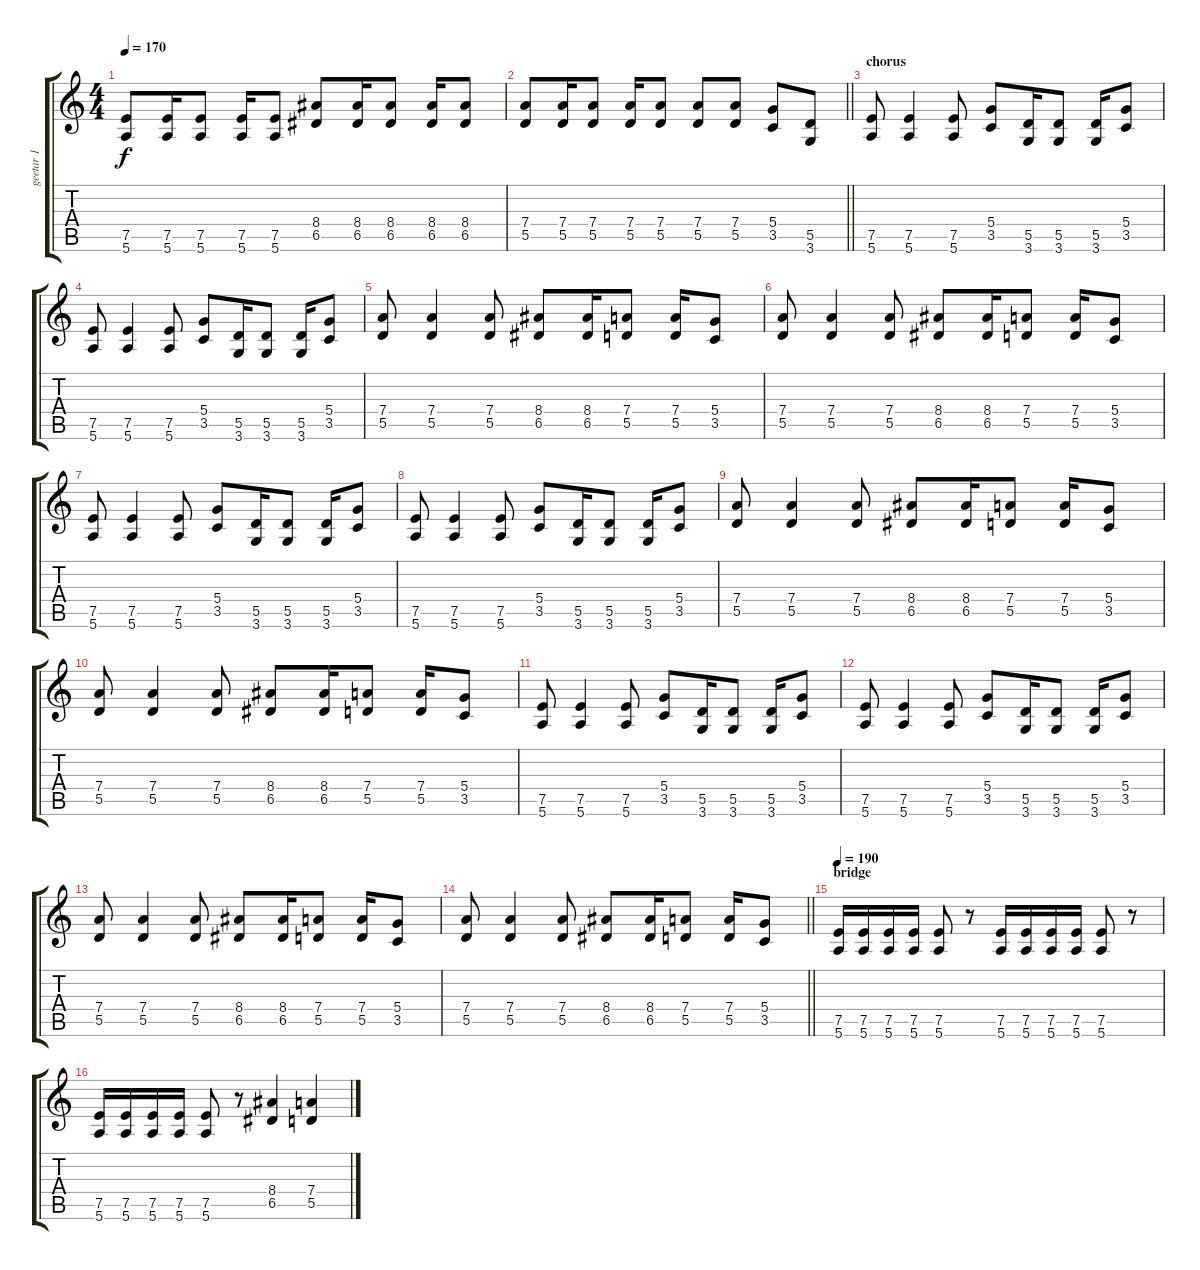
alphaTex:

\track ("geetar 1" "geetar 1") {instrument distortionguitar}
\staff {score tabs}
\tuning (E4 B3 G3 D3 A2 E2) {hide}
\ts (4 4)
\tempo 170
\clef g2
\ks c
(7.5 5.6).8{dy f} (7.5 5.6).16 (7.5 5.6).8 (7.5 5.6).16 (7.5 5.6).8 (8.4 6.5).8 (8.4 6.5).16 (8.4 6.5).8 (8.4 6.5).16 (8.4 6.5).8 |
\barLineRight lightlight
(7.4 5.5).8 (7.4 5.5).16 (7.4 5.5).8 (7.4 5.5).16 (7.4 5.5).8 (7.4 5.5).8 (7.4 5.5).8 (5.4 3.5).8 (5.5 3.6).8 |
\section ("" "chorus")
(7.5 5.6).8 (7.5 5.6).4 (7.5 5.6).8 (5.4 3.5).8 (5.5 3.6).16 (5.5 3.6).8 (5.5 3.6).16 (5.4 3.5).8 |
(7.5 5.6).8 (7.5 5.6).4 (7.5 5.6).8 (5.4 3.5).8 (5.5 3.6).16 (5.5 3.6).8 (5.5 3.6).16 (5.4 3.5).8 |
(7.4 5.5).8 (7.4 5.5).4 (7.4 5.5).8 (8.4 6.5).8 (8.4 6.5).16 (7.4 5.5).8 (7.4 5.5).16 (5.4 3.5).8 |
(7.4 5.5).8 (7.4 5.5).4 (7.4 5.5).8 (8.4 6.5).8 (8.4 6.5).16 (7.4 5.5).8 (7.4 5.5).16 (5.4 3.5).8 |
(7.5 5.6).8 (7.5 5.6).4 (7.5 5.6).8 (5.4 3.5).8 (5.5 3.6).16 (5.5 3.6).8 (5.5 3.6).16 (5.4 3.5).8 |
(7.5 5.6).8 (7.5 5.6).4 (7.5 5.6).8 (5.4 3.5).8 (5.5 3.6).16 (5.5 3.6).8 (5.5 3.6).16 (5.4 3.5).8 |
(7.4 5.5).8 (7.4 5.5).4 (7.4 5.5).8 (8.4 6.5).8 (8.4 6.5).16 (7.4 5.5).8 (7.4 5.5).16 (5.4 3.5).8 |
(7.4 5.5).8 (7.4 5.5).4 (7.4 5.5).8 (8.4 6.5).8 (8.4 6.5).16 (7.4 5.5).8 (7.4 5.5).16 (5.4 3.5).8 |
(7.5 5.6).8 (7.5 5.6).4 (7.5 5.6).8 (5.4 3.5).8 (5.5 3.6).16 (5.5 3.6).8 (5.5 3.6).16 (5.4 3.5).8 |
(7.5 5.6).8 (7.5 5.6).4 (7.5 5.6).8 (5.4 3.5).8 (5.5 3.6).16 (5.5 3.6).8 (5.5 3.6).16 (5.4 3.5).8 |
(7.4 5.5).8 (7.4 5.5).4 (7.4 5.5).8 (8.4 6.5).8 (8.4 6.5).16 (7.4 5.5).8 (7.4 5.5).16 (5.4 3.5).8 |
\barLineRight lightlight
(7.4 5.5).8 (7.4 5.5).4 (7.4 5.5).8 (8.4 6.5).8 (8.4 6.5).16 (7.4 5.5).8 (7.4 5.5).16 (5.4 3.5).8 |
\section ("" "bridge")
\tempo 190
(7.5 5.6).16 (7.5 5.6).16 (7.5 5.6).16 (7.5 5.6).16 (7.5 5.6).8 r.8 (7.5 5.6).16 (7.5 5.6).16 (7.5 5.6).16 (7.5 5.6).16 (7.5 5.6).8 r.8 |
(7.5 5.6).16 (7.5 5.6).16 (7.5 5.6).16 (7.5 5.6).16 (7.5 5.6).8 r.8 (8.4 6.5).4 (7.4 5.5).4
